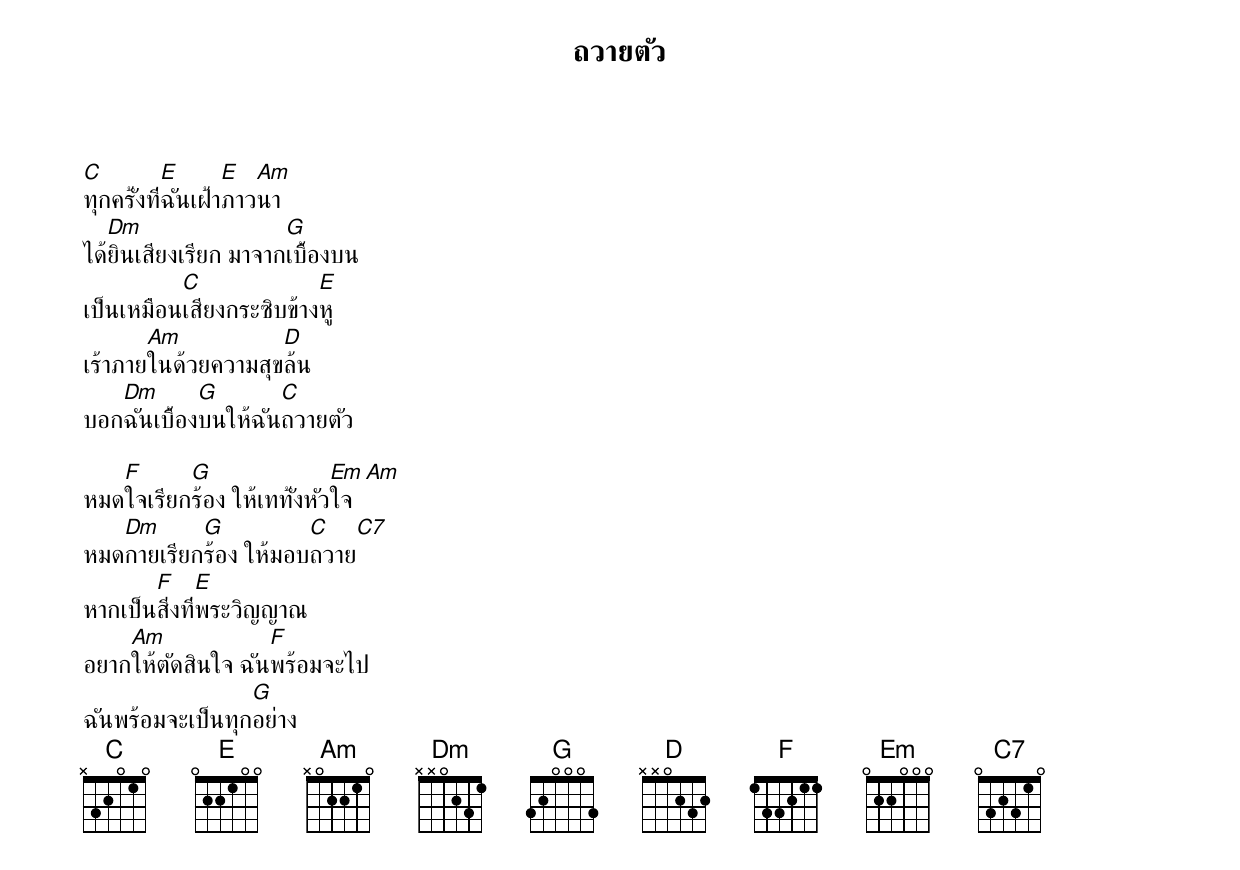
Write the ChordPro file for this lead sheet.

{title:ถวายตัว}

[C]ทุกครั้งที่[E]ฉันเฝ้า[E]ภาว[Am]นา
ได้[Dm]ยินเสียงเรียก มาจาก[G]เบื้องบน
เป็นเหมือน[C]เสียงกระซิบข้าง[E]หู
เร้าภาย[Am]ในด้วยความสุข[D]ล้น
บอก[Dm]ฉันเบื้อง[G]บนให้ฉัน[C]ถวายตัว

หมด[F]ใจเรียก[G]ร้อง ให้เททั้งหัว[Em]ใจ[Am]
หมด[Dm]กายเรียก[G]ร้อง ให้มอบ[C]ถวาย[C7]
หากเป็น[F]สิ่งที่[E]พระวิญญาณ
อยาก[Am]ให้ตัดสินใจ ฉัน[F]พร้อมจะไป
ฉันพร้อมจะเป็นทุก[G]อย่าง
